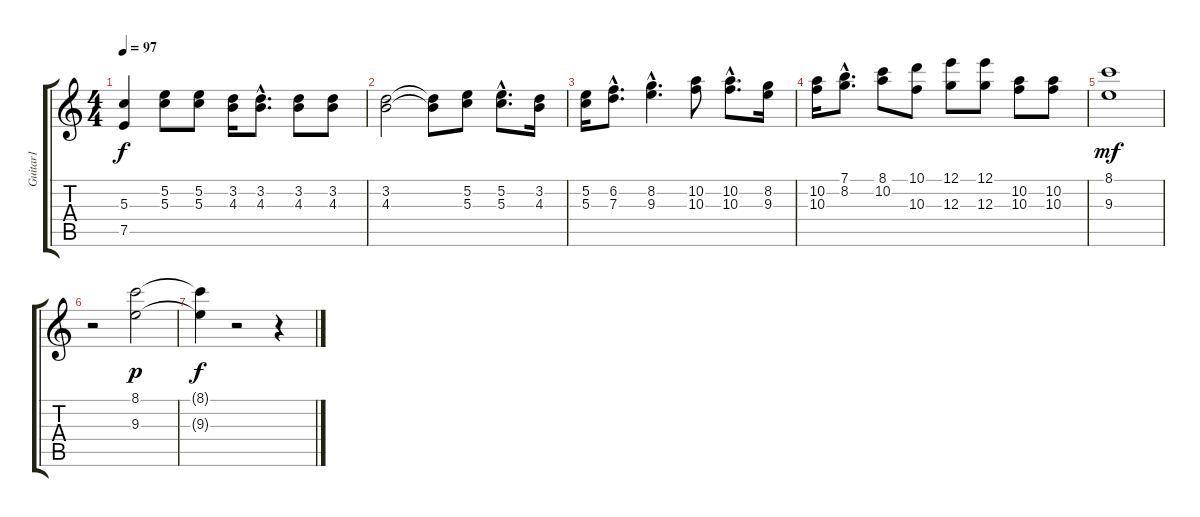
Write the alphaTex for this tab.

\track ("Guitar1" "Guitar1") {instrument electricguitarjazz}
\staff {score tabs}
\tuning (E4 B3 G3 D3 A2 E2) {hide}
\ts (4 4)
\tempo 97
\clef g2
\ks c
(5.3{t} 7.5{t}).4{dy f} (5.2 5.3).8 (5.2 5.3).8 (3.2 4.3).16 (3.2{hac} 4.3{hac}).8{d} (3.2 4.3).8 (3.2 4.3).8 |
(3.2 4.3).2 (3.2{t} 4.3{t}).8 (5.2 5.3).8 (5.2{hac} 5.3{hac}).8{d} (3.2 4.3).16 |
(5.2 5.3).16 (6.2{hac} 7.3{hac}).8{d} (8.2{hac} 9.3{hac}).4{d} (10.2 10.3).8 (10.2{hac} 10.3{hac}).8{d} (8.2 9.3).16 |
(10.2 10.3).16 (7.1{hac} 8.2{hac}).8{d} (8.1 10.2).8 (10.1 10.3).8 (12.1 12.3).8 (12.1 12.3).8 (10.2 10.3).8 (10.2 10.3).8 |
(8.1 9.3).1{dy mf} |
r.2 (8.1 9.3).2{dy p} |
(8.1{t} 9.3{t}).4{dy f} r.2 r.4
